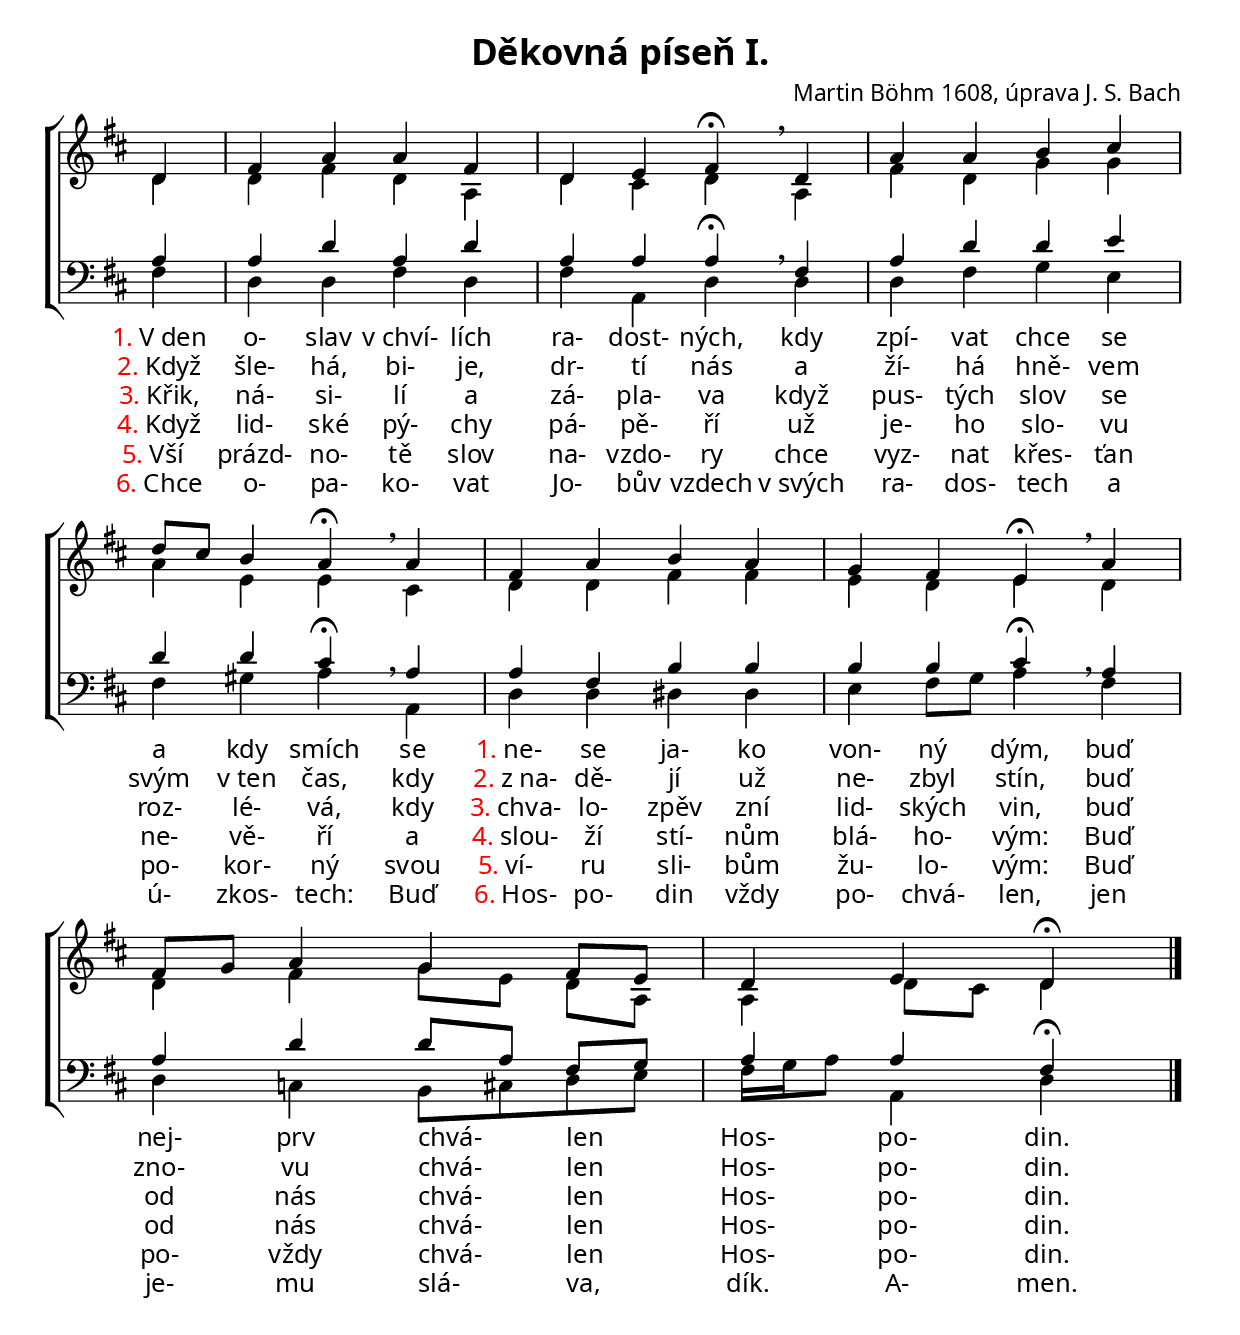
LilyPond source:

\version "2.19.44"
\include "deutsch.ly"

#(set-default-paper-size "a4")

\paper {
  indent = #0
  #(define fonts
    (make-pango-font-tree "Junicode"
                          "Nimbus Sans"
                          "Luxi Mono"
                          (/ staff-height pt 20)))
}

\header {
  title = "Děkovná píseň I."
  composer = "Martin Böhm 1608, úprava J. S. Bach"
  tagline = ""
}

\layout {
  \context {
    \Score
    \omit BarNumber
    \omit TimeSignature
  }
}

global = {
  \key d \major
  \time 4/4
}
sopMusic = \relative c' {
  \key d \major
  \time 4/4
  \stemUp
  \partial 4
  d4 fis a a fis d e fis\fermata \breathe d
  a' a h cis d8 [ cis ] h4 a\fermata \breathe a
  fis a h a g fis e\fermata \breathe a
  fis8 [ g ] a4 g fis8 [ e ] d4 e d\fermata \bar "|."
}
altoMusic = \relative c' {
  \key d \major
  \time 4/4
  \stemDown
  \partial 4
  d4 d fis d a d cis d a
  fis' d g g a e e cis
  d d fis fis e d e d
  d fis g8 [ e ] d [ a ] a4 d8 [ cis ] d4 \bar "|."
}
czechWordsi = \lyricmode {
\markup { { \with-color #red 1. } V den } o- slav v_chví- lích ra- dost- ných, kdy zpí- vat chce se a kdy smích se
\markup { { \with-color #red 1. } ne- " " } se ja- ko von- ný dým, buď nej- prv chvá- _ len _ Hos- po- din.
}
czechWordsii = \lyricmode {
\markup { { \with-color #red 2. } Když } šle- há, bi- je, dr- tí nás a ží- há hně- vem svým v_ten čas, kdy
\markup { { \with-color #red 2. } z na- } dě- jí už ne- zbyl stín, buď zno- vu chvá- _ len _ Hos- po- din.
}
czechWordsiii = \lyricmode {
\markup { { \with-color #red 3. } Křik, } ná- si- lí a zá- pla- va když pus- tých slov se roz- lé- vá, kdy
\markup { { \with-color #red 3. } chva- } lo- zpěv zní lid- ských vin, buď od nás chvá- _ len _ Hos- po- din.
}
czechWordsiv = \lyricmode {
\markup { { \with-color #red 4. } Když } lid- ské pý- chy pá- pě- ří už je- ho slo- vu ne- vě- ří a
\markup { { \with-color #red 4. } slou- } ží stí- nům blá- ho- vým: Buď od nás chvá- _ len _ Hos- po- din.
}
czechWordsv = \lyricmode {
\markup { { \with-color #red 5. } Vší " " } prázd- no- tě slov na- vzdo- ry chce vyz- nat křes- ťan po- kor- ný svou
\markup { { \with-color #red 5. } ví- "  " } ru sli- bům žu- lo- vým: Buď po- vždy chvá- _ len _ Hos- po- din.
}
czechWordsvi = \lyricmode {
\markup { { \with-color #red 6. } Chce } o- pa- ko- vat Jo- bův vzdech v_svých ra- dos- tech a ú- zkos- tech: Buď
\markup { { \with-color #red 6. } Hos- } po- din vždy po- chvá- len, jen je- mu slá- _ va, _ dík. A- men.
}
tenorMusic = \relative c' {
  \key d \major
  \time 4/4
  \stemUp
  \partial 4
  a4 a d a d a a a\fermata \breathe fis
  a d d e d d cis\fermata \breathe a
  a fis h h h h cis\fermata \breathe a
  a d d8 [ a ] fis [ g ] a4 a fis\fermata \bar "|."
}
bassMusic = \relative c {
  \key d \major
  \time 4/4
  \stemDown
  \partial 4
  fis4 d  d fis d fis a, d d
  d fis g e fis gis a a,
  d d dis dis e fis8 [ g ] a4 fis
  d c h8 [ cis d e ] fis16 [ g a8 ] a,4 d \bar "|."
}
\score {
  \new ChoirStaff <<
    \new Staff = women \with { printPartCombineTexts = ##f } {
       \partcombine
       \new Voice = "sopranos" { \sopMusic }
       \new Voice = "altos" { \altoMusic }
    }
    \new Staff = men \with { printPartCombineTexts = ##f } {
       \clef bass
       \partcombine
       \new Voice = "tenores" { \tenorMusic }
       \new Voice = "bassos" { \bassMusic }
    }
    \new Lyrics \with { alignBelowContext = men } \lyricsto tenores \czechWordsvi
    \new Lyrics \with { alignBelowContext = men } \lyricsto tenores \czechWordsv
    \new Lyrics \with { alignBelowContext = men } \lyricsto tenores \czechWordsiv
    \new Lyrics \with { alignBelowContext = men } \lyricsto tenores \czechWordsiii
    \new Lyrics \with { alignBelowContext = men } \lyricsto tenores \czechWordsii
    \new Lyrics \with { alignBelowContext = men } \lyricsto tenores \czechWordsi
  >>
  \layout {
    \context {
       % a little smaller so lyrics
       % can be closer to the staff
       \Staff
       \override VerticalAxisGroup #'minimum-Y-extent = #'(-3 . 3)
    }
  }
}
